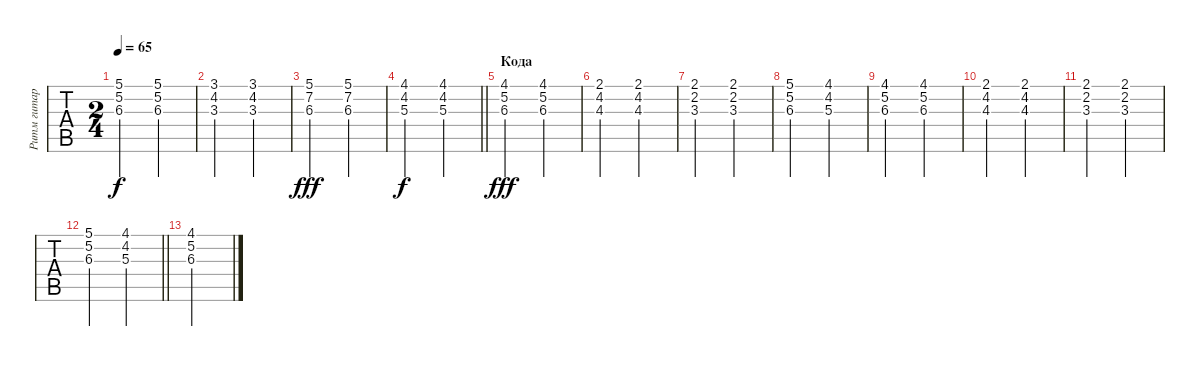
\track ("Ритм гитара" "Ритм гитар") {instrument acousticguitarnylon}
\staff {tabs}
\tuning (E4 B3 G3 D3 A2 E2) {hide}
\ts (2 4)
\tempo 65
\clef g2
\ks c
(5.1 5.2 6.3).4{dy f} (5.1 5.2 6.3).4 |
(3.1 4.2 3.3).4 (3.1 4.2 3.3).4 |
(5.1 7.2 6.3).4{dy fff} (5.1 7.2 6.3).4 |
\barLineRight lightlight
(4.1 4.2 5.3).4{dy f} (4.1 4.2 5.3).4 |
\section ("" "Кода")
(4.1 5.2 6.3).4{dy fff} (4.1 5.2 6.3).4 |
(2.1 4.2 4.3).4 (2.1 4.2 4.3).4 |
(2.1 2.2 3.3).4 (2.1 2.2 3.3).4 |
(5.1 5.2 6.3).4 (4.1 4.2 5.3).4 |
(4.1 5.2 6.3).4 (4.1 5.2 6.3).4 |
(2.1 4.2 4.3).4 (2.1 4.2 4.3).4 |
(2.1 2.2 3.3).4 (2.1 2.2 3.3).4 |
\barLineRight lightlight
(5.1 5.2 6.3).4 (4.1 4.2 5.3).4 |
(4.1 5.2 6.3).2
